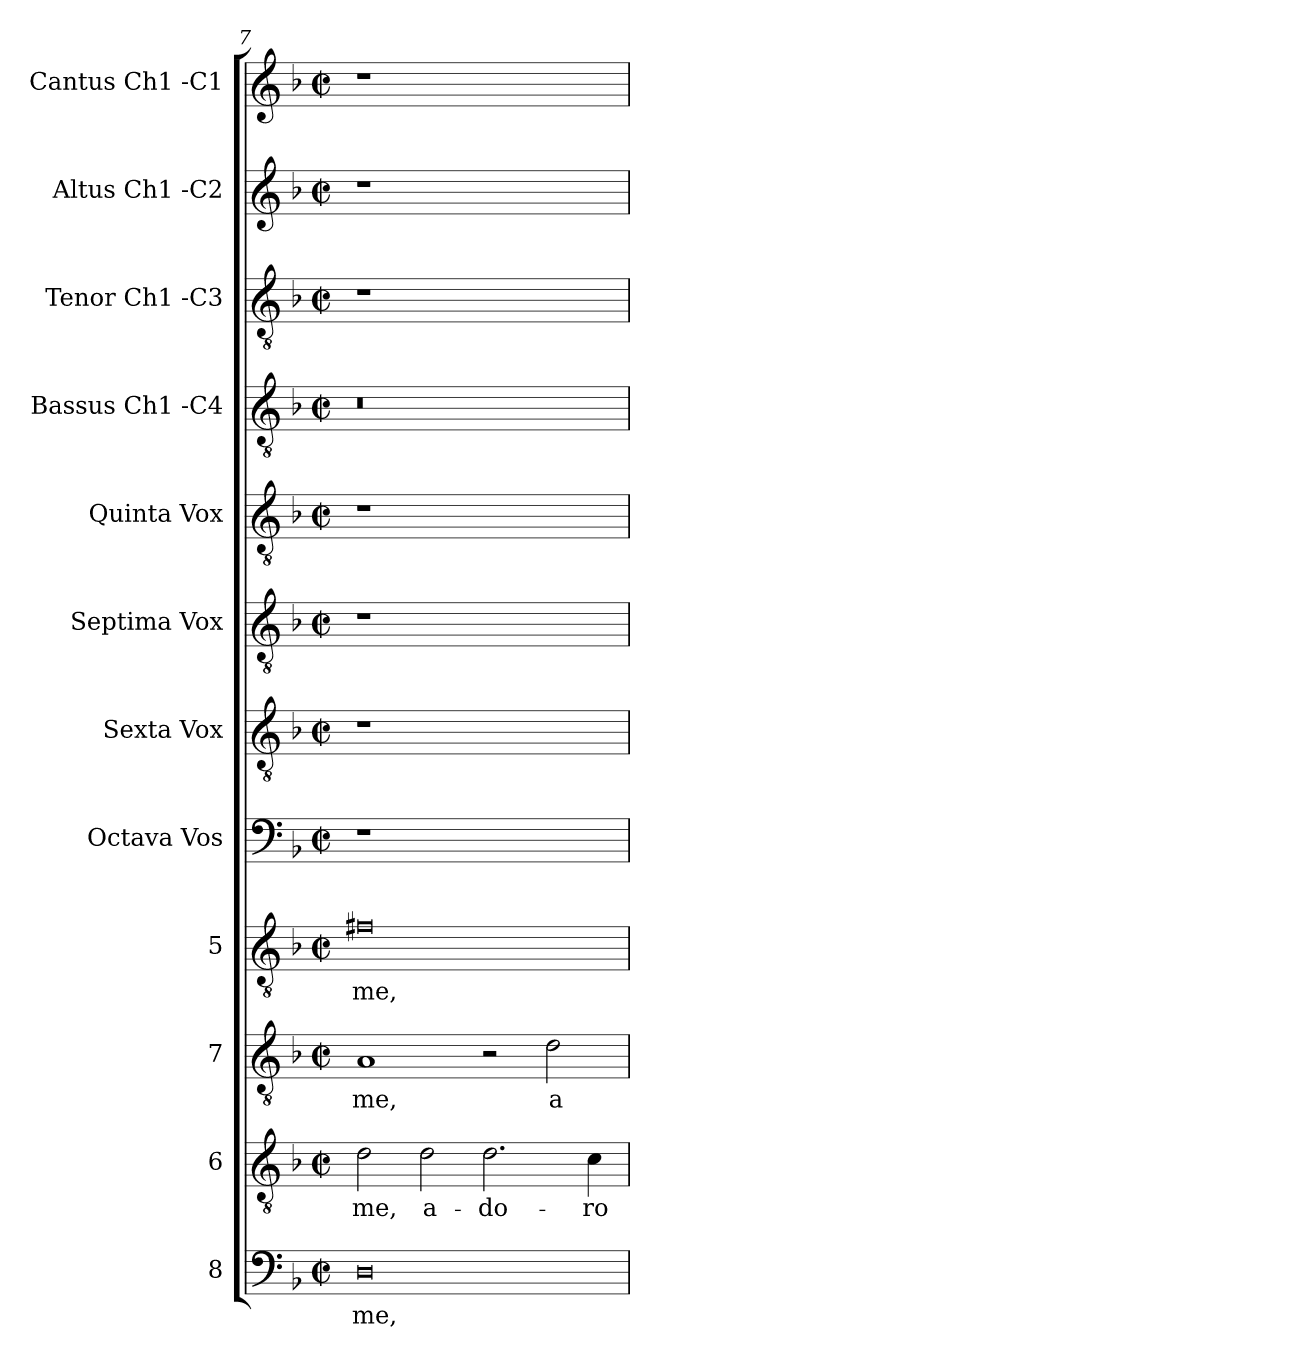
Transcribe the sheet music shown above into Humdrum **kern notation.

**kern	**text	**kern	**text	**kern	**text	**kern	**text	**kern	**kern	**kern	**kern	**kern	**kern	**kern	**kern
*part12	*part12	*part11	*part11	*part10	*part10	*part9	*part9	*part8	*part7	*part6	*part5	*part4	*part3	*part2	*part1
*staff12	*staff12	*staff11	*staff11	*staff10	*staff10	*staff9	*staff9	*staff8	*staff7	*staff6	*staff5	*staff4	*staff3	*staff2	*staff1
*I"8	*	*I"6	*	*I"7	*	*I"5	*	*I"Octava  Vos	*I"Sexta  Vox	*I"Septima  Vox	*I"Quinta  Vox	*I"Bassus  Ch1 -C4	*I"Tenor  Ch1 -C3	*I"Altus  Ch1 -C2	*I"Cantus  Ch1 -C1
*	*	*	*	*	*	*	*	*	*	*	*	*I'B	*I'T	*I'A	*I'C
*clefF4	*	*clefGv2	*	*clefGv2	*	*clefGv2	*	*clefF4	*clefGv2	*clefGv2	*clefGv2	*clefGv2	*clefGv2	*clefG2	*clefG2
*k[b-]	*	*k[b-]	*	*k[b-]	*	*k[b-]	*	*k[b-]	*k[b-]	*k[b-]	*k[b-]	*k[b-]	*k[b-]	*k[b-]	*k[b-]
*F:	*	*F:	*	*F:	*	*F:	*	*F:	*F:	*F:	*F:	*F:	*F:	*F:	*F:
*M2/2	*	*M2/2	*	*M2/2	*	*M2/2	*	*M2/2	*M2/2	*M2/2	*M2/2	*M2/2	*M2/2	*M2/2	*M2/2
*met(c|)	*	*met(c|)	*	*met(c|)	*	*met(c|)	*	*met(c|)	*met(c|)	*met(c|)	*met(c|)	*met(c|)	*met(c|)	*met(c|)	*met(c|)
=7	=7	=7	=7	=7	=7	=7	=7	=7	=7	=7	=7	=7	=7	=7	=7
!	!LO:LY:b:cj	!	!LO:LY:b:cj	!	!LO:LY:b:cj	!	!LO:LY:b:cj	!	!	!	!	!	!	!	!
0D	-me,	2d\	-me,	1A	-me,	0f#X	-me,	1r	1r	1r	1r	0r	1r	1r	1r
!	!	!	!LO:LY:b:cj	!	!	!	!	!	!	!	!	!	!	!	!
.	.	2d\	a-	.	.	.	.	.	.	.	.	.	.	.	.
!	!	!	!LO:LY:b:cj	!	!	!	!	!	!	!	!	!	!	!	!
.	.	2.d\	-do-	2r	.	.	.	1ryy	1ryy	1ryy	1ryy	.	1ryy	1ryy	1ryy
!	!	!	!	!	!LO:LY:b:cj	!	!	!	!	!	!	!	!	!	!
.	.	.	.	2d\	a-	.	.	.	.	.	.	.	.	.	.
!	!	!	!LO:LY:b:cj	!	!	!	!	!	!	!	!	!	!	!	!
.	.	4c\	-ro	.	.	.	.	.	.	.	.	.	.	.	.
=	=	=	=	=	=	=	=	=	=	=	=	=	=	=	=
*-	*-	*-	*-	*-	*-	*-	*-	*-	*-	*-	*-	*-	*-	*-	*-
